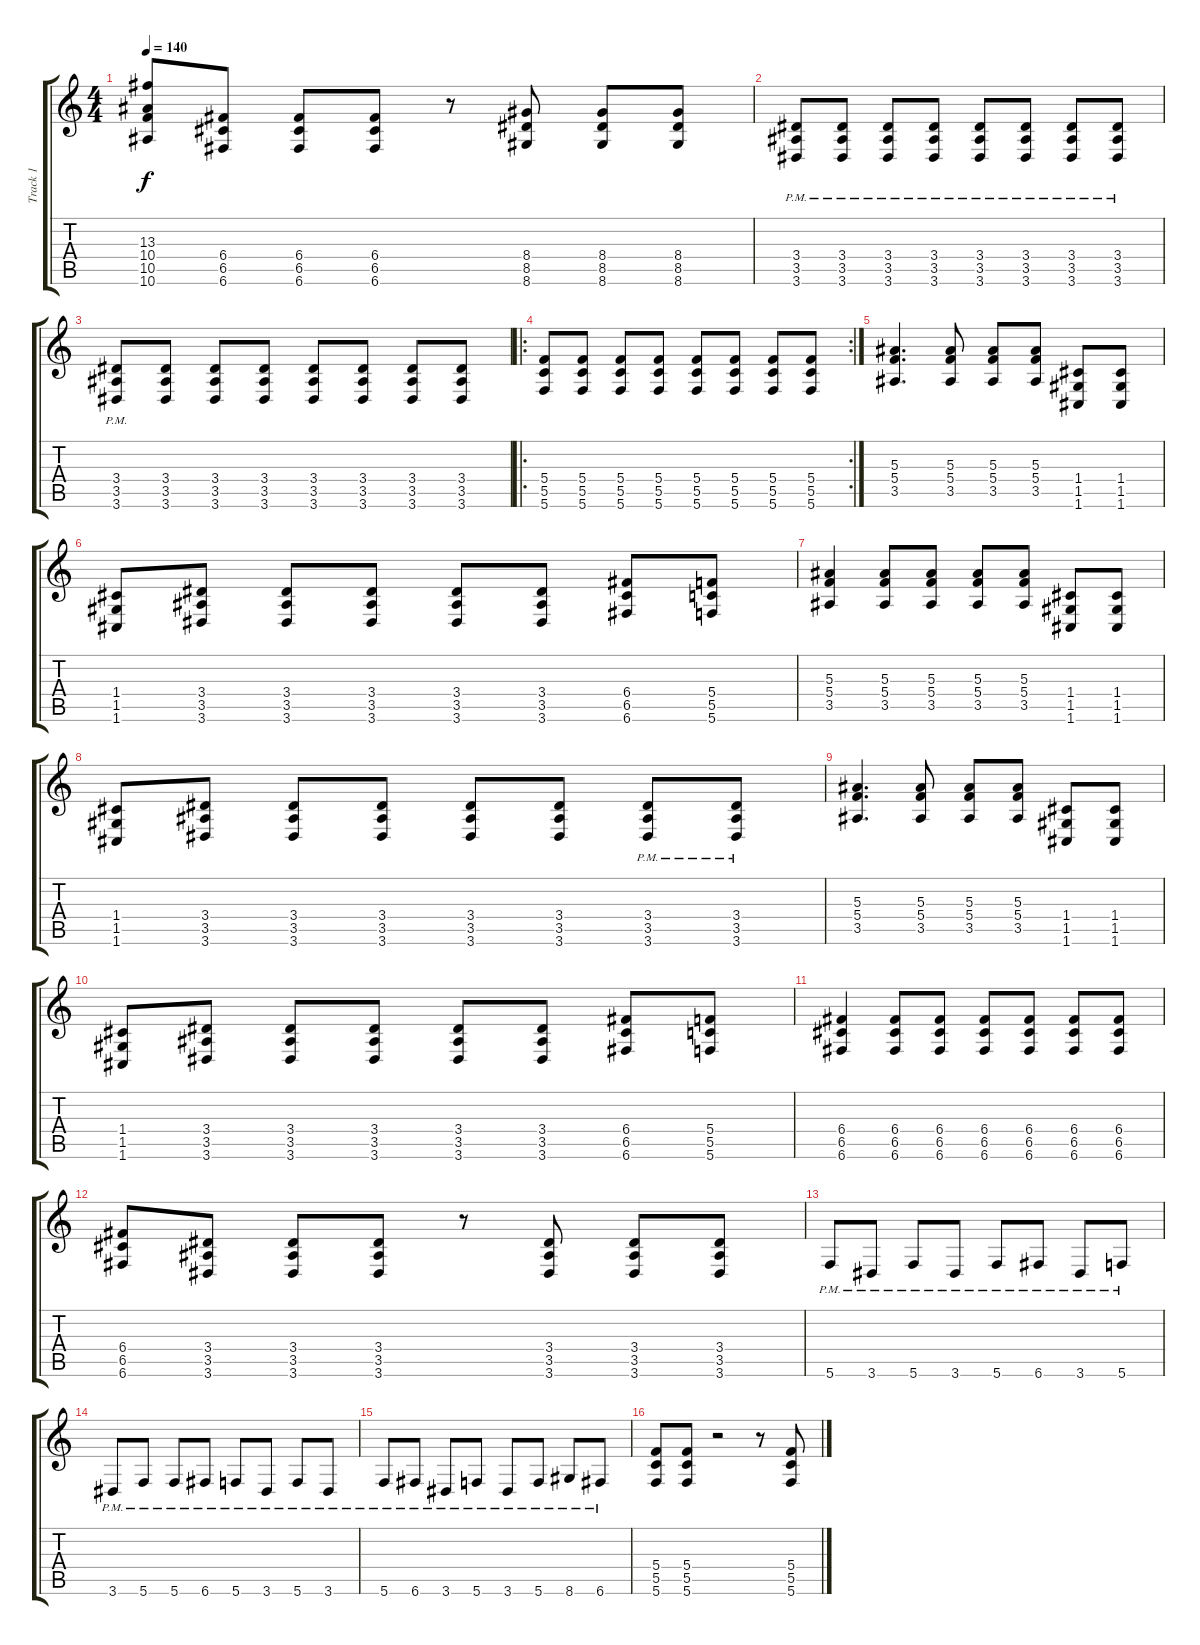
\track ("Track 1" "Track 1") {instrument distortionguitar}
\staff {score tabs}
\tuning (D4 A3 F3 C3 G2 C2) {hide}
\ts (4 4)
\tempo 140
\clef g2
\ks c
(13.3 10.4 10.5 10.6).8{dy f} (6.4 6.5 6.6).8 (6.4 6.5 6.6).8 (6.4 6.5 6.6).8 r.8 (8.4 8.5 8.6).8 (8.4 8.5 8.6).8 (8.4 8.5 8.6).8 |
(3.4{pm} 3.5{pm} 3.6{pm}).8 (3.4{pm} 3.5{pm} 3.6{pm}).8 (3.4{pm} 3.5{pm} 3.6{pm}).8 (3.4{pm} 3.5{pm} 3.6{pm}).8 (3.4{pm} 3.5{pm} 3.6{pm}).8 (3.4{pm} 3.5{pm} 3.6{pm}).8 (3.4{pm} 3.5{pm} 3.6{pm}).8 (3.4{pm} 3.5{pm} 3.6{pm}).8 |
(3.4{pm} 3.5{pm} 3.6{pm}).8 (3.4 3.5 3.6).8 (3.4 3.5 3.6).8 (3.4 3.5 3.6).8 (3.4 3.5 3.6).8 (3.4 3.5 3.6).8 (3.4 3.5 3.6).8 (3.4 3.5 3.6).8 |
\ro
\rc 2
(5.4 5.5 5.6).8 (5.4 5.5 5.6).8 (5.4 5.5 5.6).8 (5.4 5.5 5.6).8 (5.4 5.5 5.6).8 (5.4 5.5 5.6).8 (5.4 5.5 5.6).8 (5.4 5.5 5.6).8 |
(5.3 5.4 3.5).4{d} (5.3 5.4 3.5).8 (5.3 5.4 3.5).8 (5.3 5.4 3.5).8 (1.4 1.5 1.6).8 (1.4 1.5 1.6).8 |
(1.4 1.5 1.6).8 (3.4 3.5 3.6).8 (3.4 3.5 3.6).8 (3.4 3.5 3.6).8 (3.4 3.5 3.6).8 (3.4 3.5 3.6).8 (6.4 6.5 6.6).8 (5.4 5.5 5.6).8 |
(5.3 5.4 3.5).4 (5.3 5.4 3.5).8 (5.3 5.4 3.5).8 (5.3 5.4 3.5).8 (5.3 5.4 3.5).8 (1.4 1.5 1.6).8 (1.4 1.5 1.6).8 |
(1.4 1.5 1.6).8 (3.4 3.5 3.6).8 (3.4 3.5 3.6).8 (3.4 3.5 3.6).8 (3.4 3.5 3.6).8 (3.4 3.5 3.6).8 (3.4{pm} 3.5{pm} 3.6).8 (3.4{pm} 3.5{pm} 3.6{pm}).8 |
(5.3 5.4 3.5).4{d} (5.3 5.4 3.5).8 (5.3 5.4 3.5).8 (5.3 5.4 3.5).8 (1.4 1.5 1.6).8 (1.4 1.5 1.6).8 |
(1.4 1.5 1.6).8 (3.4 3.5 3.6).8 (3.4 3.5 3.6).8 (3.4 3.5 3.6).8 (3.4 3.5 3.6).8 (3.4 3.5 3.6).8 (6.4 6.5 6.6).8 (5.4 5.5 5.6).8 |
(6.4 6.5 6.6).4 (6.4 6.5 6.6).8 (6.4 6.5 6.6).8 (6.4 6.5 6.6).8 (6.4 6.5 6.6).8 (6.4 6.5 6.6).8 (6.4 6.5 6.6).8 |
(6.4 6.5 6.6).8 (3.4 3.5 3.6).8 (3.4 3.5 3.6).8 (3.4 3.5 3.6).8 r.8 (3.4 3.5 3.6).8 (3.4 3.5 3.6).8 (3.4 3.5 3.6).8 |
5.6{pm}.8 3.6{pm}.8 5.6{pm}.8 3.6{pm}.8 5.6{pm}.8 6.6{pm}.8 3.6{pm}.8 5.6{pm}.8 |
3.6{pm}.8 5.6{pm}.8 5.6{pm}.8 6.6{pm}.8 5.6{pm}.8 3.6{pm}.8 5.6{pm}.8 3.6{pm}.8 |
5.6{pm}.8 6.6{pm}.8 3.6{pm}.8 5.6{pm}.8 3.6{pm}.8 5.6{pm}.8 8.6{pm}.8 6.6{pm}.8 |
(5.4 5.5 5.6).8 (5.4 5.5 5.6).8 r.2 r.8 (5.4 5.5 5.6).8
